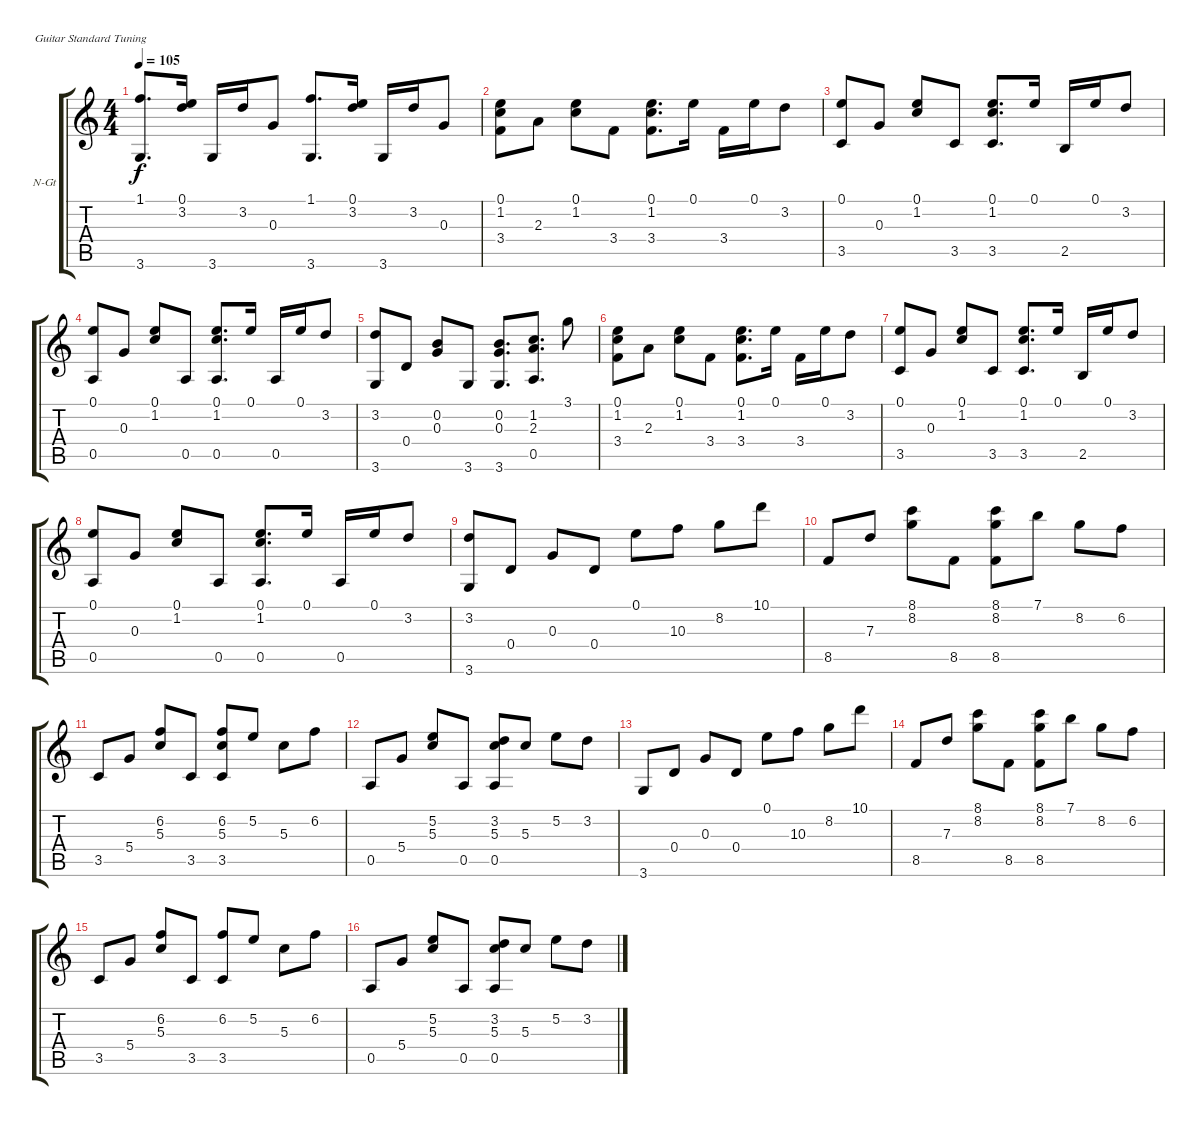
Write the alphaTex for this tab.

\bracketExtendMode groupsimilarinstruments
\firstSystemTrackNameOrientation horizontal
\otherSystemsTrackNameOrientation horizontal
\track ("Track 1" "N-Gt") {instrument acousticguitarnylon}
\staff {score tabs}
\tuning (E4 B3 G3 D3 A2 E2)
\ts (4 4)
\tempo 105
\clef g2
\ks c
(1.1 3.6).8{d dy f} (0.1 3.2).16 3.6.16 3.2.16 0.3.8 (1.1 3.6).8{d} (0.1 3.2).16 3.6.16 3.2.16 0.3.8 |
(0.1 1.2 3.4).8 2.3.8 (0.1 1.2).8 3.4.8 (0.1 1.2 3.4).8{d} 0.1.16 3.4.16 0.1.16 3.2.8 |
(0.1 3.5).8 0.3.8 (0.1 1.2).8 3.5.8 (0.1 1.2 3.5).8{d} 0.1.16 2.5.16 0.1.16 3.2.8 |
(0.1 0.5).8 0.3.8 (0.1 1.2).8 0.5.8 (0.1 1.2 0.5).8{d} 0.1.16 0.5.16 0.1.16 3.2.8 |
(3.2 3.6).8 0.4.8 (0.2 0.3).8 3.6.8 (0.2 0.3 3.6).8{d} (1.2 2.3 0.5).8{d} 3.1.8 |
(0.1 1.2 3.4).8 2.3.8 (0.1 1.2).8 3.4.8 (0.1 1.2 3.4).8{d} 0.1.16 3.4.16 0.1.16 3.2.8 |
(0.1 3.5).8 0.3.8 (0.1 1.2).8 3.5.8 (0.1 1.2 3.5).8{d} 0.1.16 2.5.16 0.1.16 3.2.8 |
(0.1 0.5).8 0.3.8 (0.1 1.2).8 0.5.8 (0.1 1.2 0.5).8{d} 0.1.16 0.5.16 0.1.16 3.2.8 |
(3.2 3.6).8 0.4.8 0.3.8 0.4.8 0.1.8 10.3.8 8.2.8 10.1.8 |
8.5.8 7.3.8 (8.1 8.2).8 8.5.8 (8.1 8.2 8.5).8 7.1.8 8.2.8 6.2.8 |
3.5.8 5.4.8 (6.2 5.3).8 3.5.8 (6.2 5.3 3.5).8 5.2.8 5.3.8 6.2.8 |
0.5.8 5.4.8 (5.2 5.3).8 0.5.8 (3.2 5.3 0.5).8 5.3.8 5.2.8 3.2.8 |
3.6.8 0.4.8 0.3.8 0.4.8 0.1.8 10.3.8 8.2.8 10.1.8 |
8.5.8 7.3.8 (8.1 8.2).8 8.5.8 (8.1 8.2 8.5).8 7.1.8 8.2.8 6.2.8 |
3.5.8 5.4.8 (6.2 5.3).8 3.5.8 (6.2 3.5).8 5.2.8 5.3.8 6.2.8 |
0.5.8 5.4.8 (5.2 5.3).8 0.5.8 (3.2 5.3 0.5).8 5.3.8 5.2.8 3.2.8
